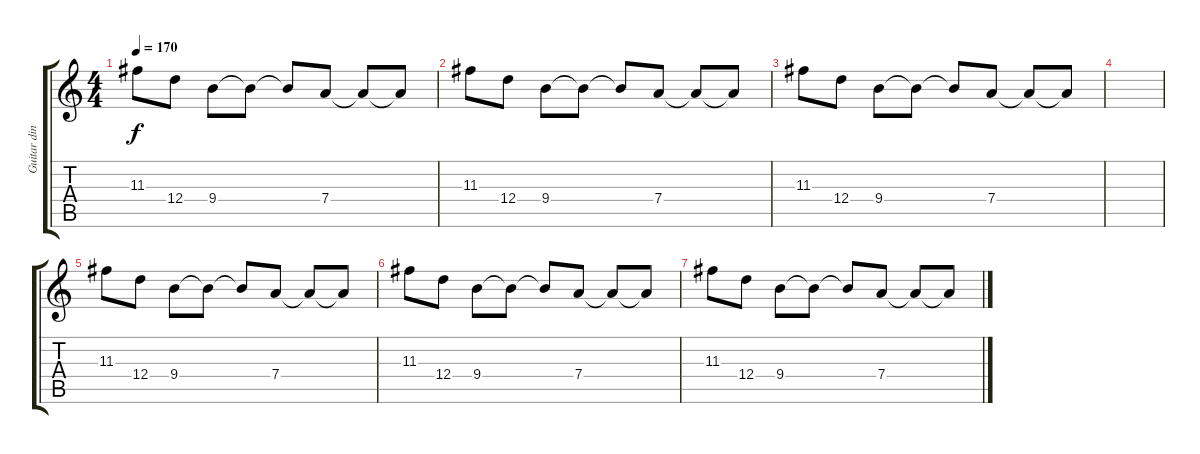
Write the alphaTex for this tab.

\track ("Guitar dinovo" "Guitar din") {instrument distortionguitar}
\staff {score tabs}
\tuning (E4 B3 G3 D3 A2 E2) {hide}
\ts (4 4)
\tempo 170
\clef g2
\ks c
11.3.8{dy f} 12.4.8 9.4.8 9.4{t}.8 9.4{t}.8 7.4.8 7.4{t}.8 7.4{t}.8 |
11.3.8 12.4.8 9.4.8 9.4{t}.8 9.4{t}.8 7.4.8 7.4{t}.8 7.4{t}.8 |
11.3.8 12.4.8 9.4.8 9.4{t}.8 9.4{t}.8 7.4.8 7.4{t}.8 7.4{t}.8 |
|
11.3.8 12.4.8 9.4.8 9.4{t}.8 9.4{t}.8 7.4.8 7.4{t}.8 7.4{t}.8 |
11.3.8 12.4.8 9.4.8 9.4{t}.8 9.4{t}.8 7.4.8 7.4{t}.8 7.4{t}.8 |
11.3.8 12.4.8 9.4.8 9.4{t}.8 9.4{t}.8 7.4.8 7.4{t}.8 7.4{t}.8
